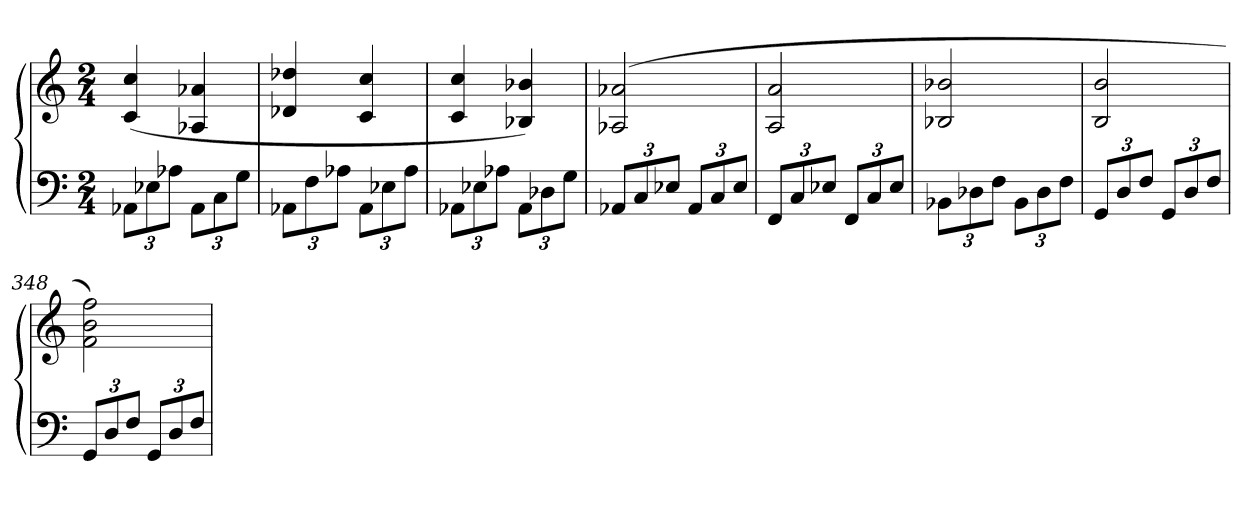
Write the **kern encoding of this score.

**kern	**kern
*part1	*part1
*staff2	*staff1
*clefF4	*clefG2
*k[]	*k[]
*C:	*C:
*M2/4	*M2/4
=	=
12AA-XL	(4c 4cc
12E-X	.
12A-XJ	.
12AA-L	4A-X 4a-X
12C	.
12GJ	.
=342	=342
12AA-XL	4d-X 4dd-X
12F	.
12A-XJ	.
12AA-L	4c 4cc
12E-X	.
12A-J	.
=343	=343
12AA-XL	4c 4cc
12E-X	.
12A-XJ	.
12AA-L	4B-X 4b-X)
12D-X	.
12GJ	.
=344	=344
12AA-XL	(2A-X 2a-X
12C	.
12E-XJ	.
12AA-L	.
12C	.
12E-J	.
=345	=345
12FFL	2A 2a
12C	.
12E-XJ	.
12FFL	.
12C	.
12E-J	.
=346	=346
12BB-XL	2B-X 2b-X
12D-X	.
12FJ	.
12BB-L	.
12D-	.
12FJ	.
=347	=347
12GGL	2B 2b
12D	.
12FJ	.
12GGL	.
12D	.
12FJ	.
=348	=348
12GGL	2f 2b 2ff)
12D	.
12FJ	.
12GGL	.
12D	.
12FJ	.
=	=
*-	*-
